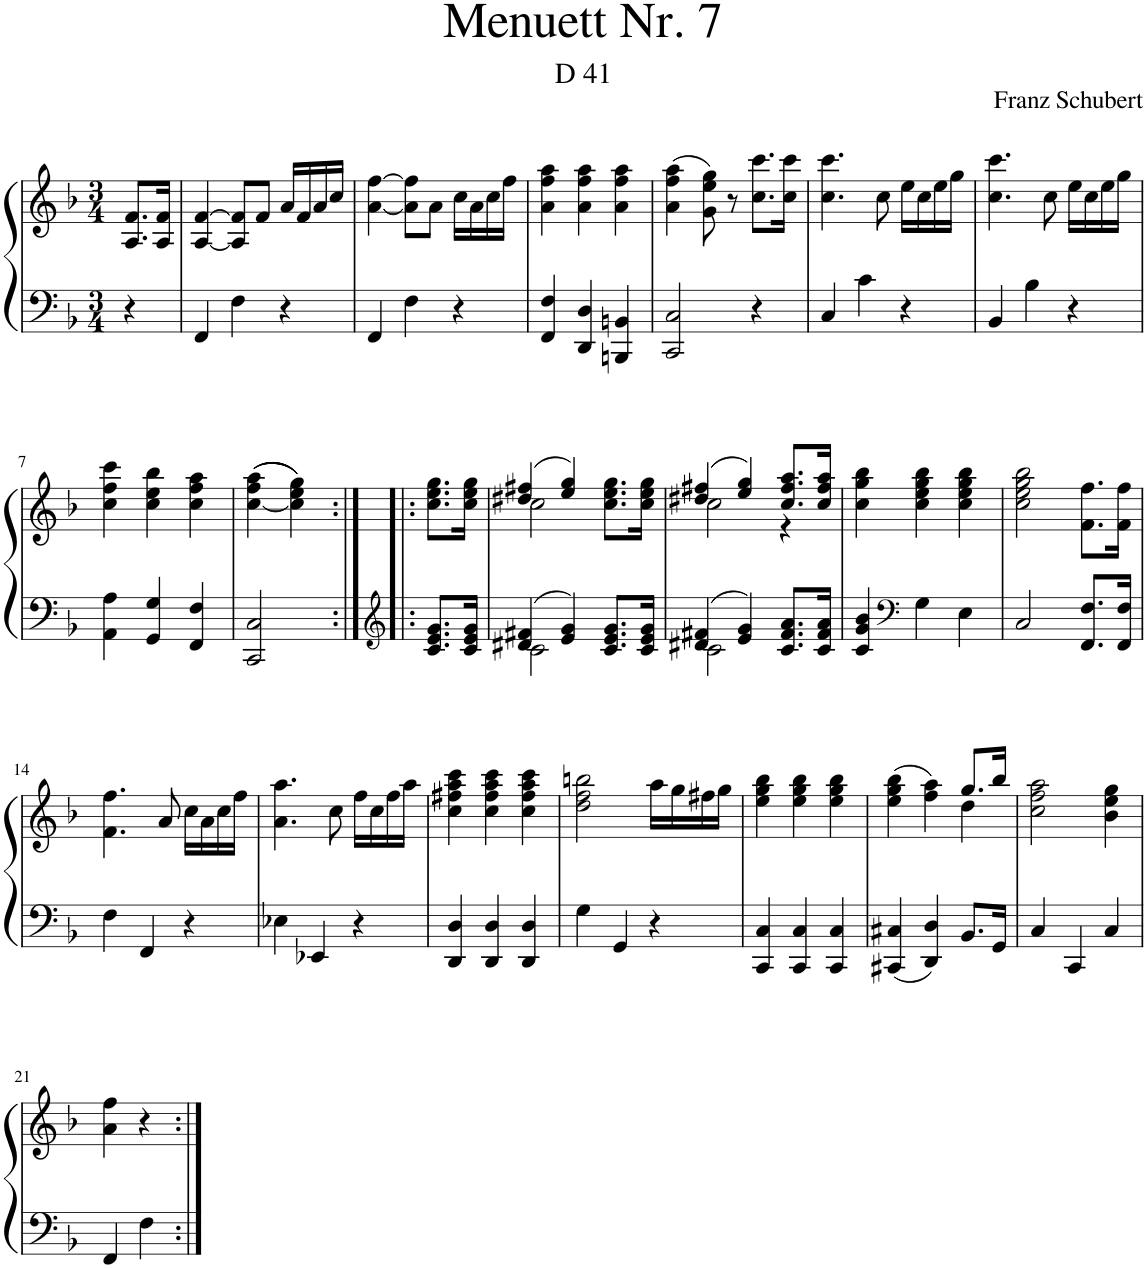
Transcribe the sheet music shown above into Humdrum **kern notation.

**kern	**kern
*part1	*part1
*staff2	*staff1
*I"Piano	*
*I'Pno.	*
*clefF4	*clefG2
*k[b-]	*k[b-]
*M3/4	*M3/4
=	=
4r	8.A/ 8.f/L
.	16A/ 16f/Jk
=1	=1
4FF/	[4A/ [4f/
4F\	8A/] 8f/]L
.	8f/J
4r	16a/LL
.	16f/
.	16a/
.	16cc/JJ
=2	=2
4FF/	[4a\ [4ff\
4F\	8a\] 8ff\]L
.	8a\J
4r	16cc\LL
.	16a\
.	16cc\
.	16ff\JJ
=3	=3
4FF/ 4F/	4a\ 4ff\ 4aa\
4DD/ 4D/	4a\ 4ff\ 4aa\
4BBBn/ 4BBn/	4a\ 4ff\ 4aa\
=4	=4
2CC/ 2C/	(4a\ 4ff\ 4aa\
.	8g\ 8ee\ 8gg\)
.	8r
4r	8.cc\ 8.ccc\L
.	16cc\ 16ccc\Jk
=5	=5
4C/	4.cc\ 4.ccc\
4c\	.
.	8cc\
4r	16ee\LL
.	16cc\
.	16ee\
.	16gg\JJ
=6	=6
4BB-/	4.cc\ 4.ccc\
4B-\	.
.	8cc\
4r	16ee\LL
.	16cc\
.	16ee\
.	16gg\JJ
!!LO:LB:g=z
=7	=7
4AA\ 4A\	4cc\ 4ff\ 4ccc\
4GG/ 4G/	4cc\ 4ee\ 4bb-\
4FF/ 4F/	4cc\ 4ff\ 4aa\
=8	=8
2CC/ 2C/	((([4cc\ 4ff\ 4aa\
.	4cc\] 4ee\ 4gg\)))
=9:|!|:	=9:|!|:
*clefG2	*
8.c/ 8.e/ 8.g/L	8.cc\ 8.ee\ 8.gg\L
16c/ 16e/ 16g/Jk	16cc\ 16ee\ 16gg\Jk
=10	=10
*^	*^
4d#X/ 4f#X/	2c\	(4dd#X/ 4ff#X/	(2cc\
4e/ 4g/)	.	(4ee/ 4gg/)	.
8.c/ 8.e/ 8.g/L	4ryy	8.cc\ 8.ee\ 8.gg\L	4ryy
16c/ 16e/ 16g/Jk	.	16cc\ 16ee\ 16gg\Jk	.
=11	=11	=11	=11
4d#X/ 4f#X/	2c\	(4dd#X/ 4ff#X/	(2cc\
4e/ 4g/)	.	(4ee/ 4gg/)	.
8.c/ 8.f#/ 8.a/L	4ryy	8.cc/ 8.ff#/ 8.aa/L	4r
16c/ 16f#/ 16a/Jk	.	16cc/ 16ff#/ 16aa/Jk	.
*v	*v	*	*
*	*v	*v
=12	=12
4c/ 4g/ 4b-/	4cc\ 4gg\ 4bb-\
*clefF4	*
4G\	4cc\ 4ee\ 4gg\ 4bb-\
4E\	4cc\ 4ee\ 4gg\ 4bb-\
=13	=13
2C/	2cc\ 2ee\ 2gg\ 2bb-\
8.FF/ 8.F/L	8.f\ 8.ff\L
16FF/ 16F/Jk	16f\ 16ff\Jk
!!LO:LB:g=z
=14	=14
4F\	4.f\ 4.ff\
4FF/	.
.	8a/
4r	16cc\LL
.	16a\
.	16cc\
.	16ff\JJ
=15	=15
4E-X\	4.a\ 4.aa\
4EE-X/	.
.	8cc\
4r	16ff\LL
.	16cc\
.	16ff\
.	16aa\JJ
=16	=16
4DD/ 4D/	4cc\ 4ff#X\ 4aa\ 4ccc\
4DD/ 4D/	4cc\ 4ff#\ 4aa\ 4ccc\
4DD/ 4D/	4cc\ 4ff#\ 4aa\ 4ccc\
=17	=17
4G\	2dd\ 2ff\ 2bbn\
4GG/	.
4r	16aa\LL
.	16gg\
.	16ff#X\
.	16gg\JJ
=18	=18
4CC/ 4C/	4ee\ 4gg\ 4bb-\
4CC/ 4C/	4ee\ 4gg\ 4bb-\
4CC/ 4C/	4ee\ 4gg\ 4bb-\
=19	=19
*	*^
4CC#X/ 4C#X/	(4ee\ 4gg\ 4bb-\	2ryy
4DD/ 4D/	4ff\ 4aa\)	.
8.BB-/L	8.gg/L	4dd\
16GG/Jk	16bb-/Jk	.
*	*v	*v
=20	=20
4C/	2cc\ 2ff\ 2aa\
4CC/	.
4C/	4b-\ 4ee\ 4gg\
!!LO:LB:g=z
=21	=21
4FF/	4a\ 4ff\
4F\	4r
=:|!	=:|!
*-	*-
